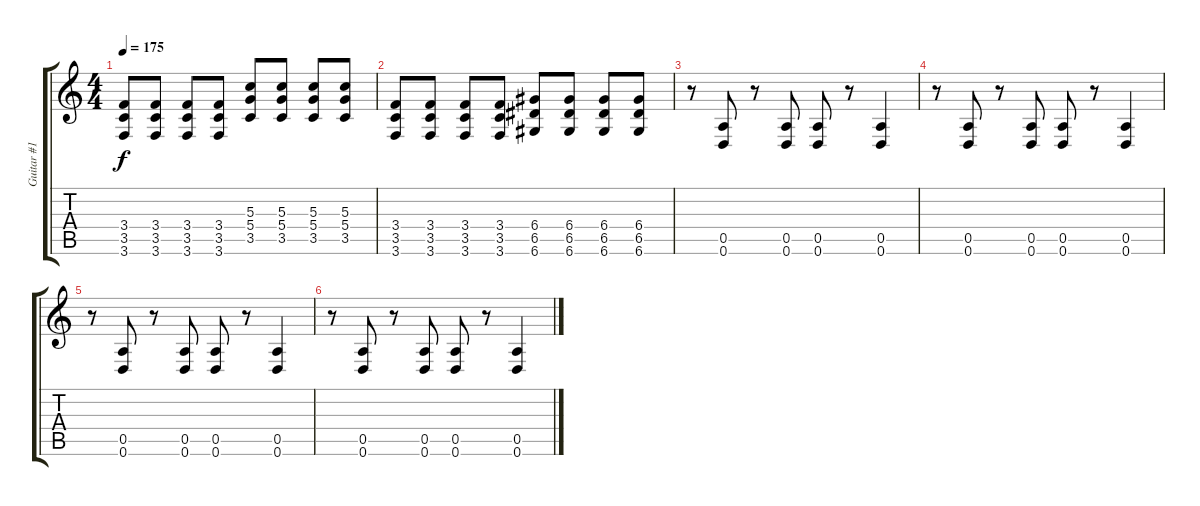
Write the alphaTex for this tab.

\track ("Guitar #1" "Guitar #1") {instrument overdrivenguitar}
\staff {score tabs}
\tuning (E4 B3 G3 D3 A2 D2) {hide}
\ts (4 4)
\tempo 175
\clef g2
\ks c
(3.4 3.5 3.6).8{dy f} (3.4 3.5 3.6).8 (3.4 3.5 3.6).8 (3.4 3.5 3.6).8 (5.3 5.4 3.5).8 (5.3 5.4 3.5).8 (5.3 5.4 3.5).8 (5.3 5.4 3.5).8 |
(3.4 3.5 3.6).8 (3.4 3.5 3.6).8 (3.4 3.5 3.6).8 (3.4 3.5 3.6).8 (6.4 6.5 6.6).8 (6.4 6.5 6.6).8 (6.4 6.5 6.6).8 (6.4 6.5 6.6).8 |
r.8 (0.5 0.6).8 r.8 (0.5 0.6).8 (0.5 0.6).8 r.8 (0.5 0.6).4 |
r.8 (0.5 0.6).8 r.8 (0.5 0.6).8 (0.5 0.6).8 r.8 (0.5 0.6).4 |
r.8 (0.5 0.6).8 r.8 (0.5 0.6).8 (0.5 0.6).8 r.8 (0.5 0.6).4 |
r.8 (0.5 0.6).8 r.8 (0.5 0.6).8 (0.5 0.6).8 r.8 (0.5 0.6).4
